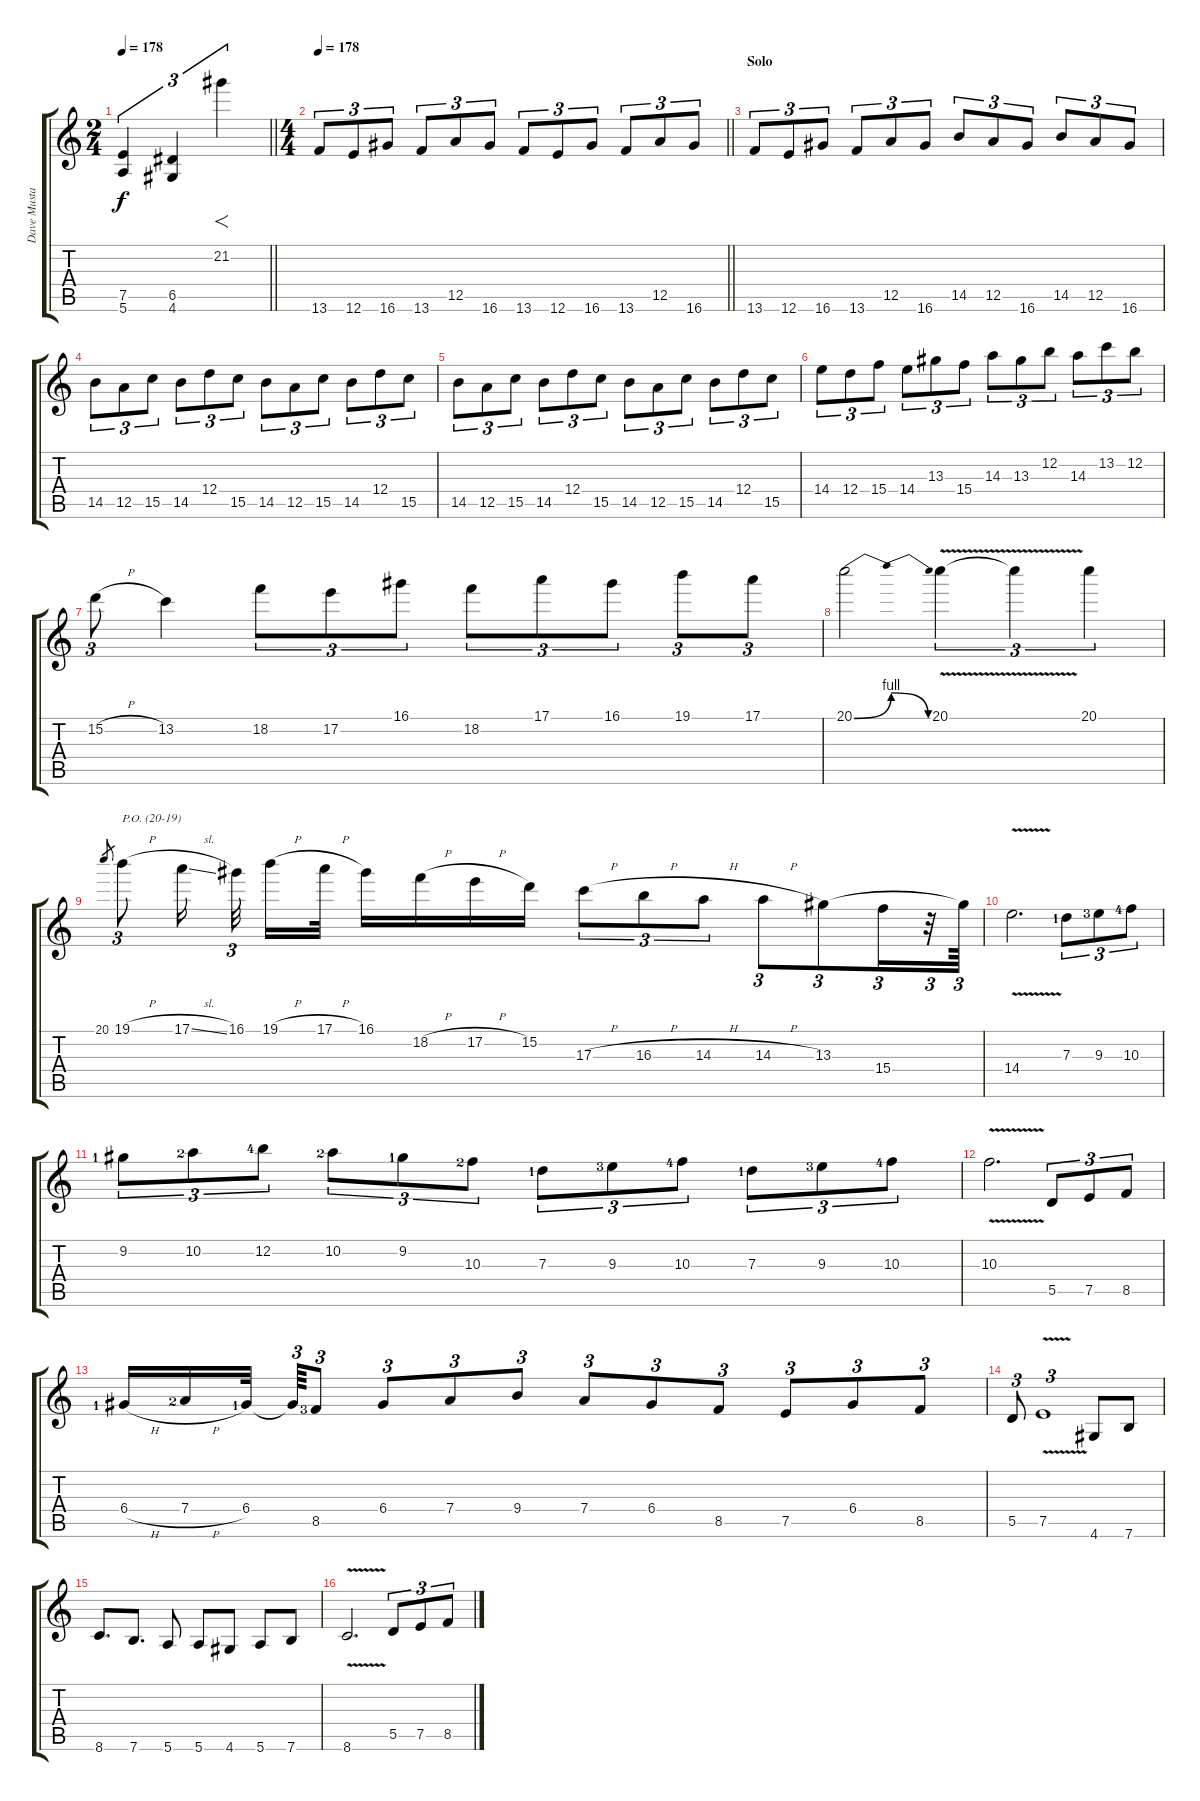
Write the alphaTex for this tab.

\track ("Dave Mustaine" "Dave Musta") {instrument distortionguitar}
\staff {score tabs}
\tuning (E4 B3 G3 D3 A2 E2) {hide}
\ts (2 4)
\tempo 178
\clef g2
\barLineRight lightlight
\ks c
(7.5 5.6).4{tu (3 2) dy f} (6.5 4.6).4{tu (3 2)} 21.2.4{f tu (3 2)} |
\ts (4 4)
\section ("" "")
\tempo 178
\barLineRight lightlight
13.6.8{tu (3 2)} 12.6.8{tu (3 2)} 16.6.8{tu (3 2)} 13.6.8{tu (3 2)} 12.5.8{tu (3 2)} 16.6.8{tu (3 2)} 13.6.8{tu (3 2)} 12.6.8{tu (3 2)} 16.6.8{tu (3 2)} 13.6.8{tu (3 2)} 12.5.8{tu (3 2)} 16.6.8{tu (3 2)} |
\section ("" "Solo ")
13.6.8{tu (3 2)} 12.6.8{tu (3 2)} 16.6.8{tu (3 2)} 13.6.8{tu (3 2)} 12.5.8{tu (3 2)} 16.6.8{tu (3 2)} 14.5.8{tu (3 2)} 12.5.8{tu (3 2)} 16.6.8{tu (3 2)} 14.5.8{tu (3 2)} 12.5.8{tu (3 2)} 16.6.8{tu (3 2)} |
14.5.8{tu (3 2)} 12.5.8{tu (3 2)} 15.5.8{tu (3 2)} 14.5.8{tu (3 2)} 12.4.8{tu (3 2)} 15.5.8{tu (3 2)} 14.5.8{tu (3 2)} 12.5.8{tu (3 2)} 15.5.8{tu (3 2)} 14.5.8{tu (3 2)} 12.4.8{tu (3 2)} 15.5.8{tu (3 2)} |
14.5.8{tu (3 2)} 12.5.8{tu (3 2)} 15.5.8{tu (3 2)} 14.5.8{tu (3 2)} 12.4.8{tu (3 2)} 15.5.8{tu (3 2)} 14.5.8{tu (3 2)} 12.5.8{tu (3 2)} 15.5.8{tu (3 2)} 14.5.8{tu (3 2)} 12.4.8{tu (3 2)} 15.5.8{tu (3 2)} |
14.4.8{tu (3 2)} 12.4.8{tu (3 2)} 15.4.8{tu (3 2)} 14.4.8{tu (3 2)} 13.3.8{tu (3 2)} 15.4.8{tu (3 2)} 14.3.8{tu (3 2)} 13.3.8{tu (3 2)} 12.2.8{tu (3 2)} 14.3.8{tu (3 2)} 13.2.8{tu (3 2)} 12.2.8{tu (3 2)} |
15.2{h}.8{tu (3 2)} 13.2.4 18.2.8{tu (3 2)} 17.2.8{tu (3 2)} 16.1.8{tu (3 2)} 18.2.8{tu (3 2)} 17.1.8{tu (3 2)} 16.1.8{tu (3 2)} 19.1.8{tu (3 2)} 17.1.8{tu (3 2)} |
20.1{be (bendrelease 0 0 30 4 49 4 60 0)}.2 20.1{v}.4{tu (3 2)} 20.1{t}.4{tu (3 2)} 20.1.4{tu (3 2)} |
20.1.8{gr} 19.1{h}.8{tu (3 2) txt "P.O. (20-19)"} 17.1{sl}.16{beam splitsecondary} 16.1.32{tu (3 2) beam splitsecondary} 19.1{h}.16 17.1{h}.32 16.1.16 18.2{h}.16 17.2{h}.16 15.2.16 17.3{h}.8{tu (3 2)} 16.3{h}.8{tu (3 2)} 14.3{h}.8{tu (3 2)} 14.3{h}.8{tu (3 2)} 13.3.8{tu (3 2)} 15.4.16{tu (3 2)} r.32{tu (3 2)} 13.3{t}.64{tu (3 2)} |
14.4{v}.2{d} 7.3{lf 2}.8{tu (3 2)} 9.3{lf 4}.8{tu (3 2)} 10.3{lf 5}.8{tu (3 2)} |
9.2{lf 2}.8{tu (3 2)} 10.2{lf 3}.8{tu (3 2)} 12.2{lf 5}.8{tu (3 2)} 10.2{lf 3}.8{tu (3 2)} 9.2{lf 2}.8{tu (3 2)} 10.3{lf 3}.8{tu (3 2)} 7.3{lf 2}.8{tu (3 2)} 9.3{lf 4}.8{tu (3 2)} 10.3{lf 5}.8{tu (3 2)} 7.3{lf 2}.8{tu (3 2)} 9.3{lf 4}.8{tu (3 2)} 10.3{lf 5}.8{tu (3 2)} |
10.3{v}.2{d} 5.5.8{tu (3 2)} 7.5.8{tu (3 2)} 8.5.8{tu (3 2)} |
6.4{h lf 2}.16 7.4{h lf 3}.16 6.4{lf 2}.32{beam splitsecondary} 6.4{t}.64{tu (3 2)} 8.5{lf 4}.8{tu (3 2)} 6.4.8{tu (3 2)} 7.4.8{tu (3 2)} 9.4.8{tu (3 2)} 7.4.8{tu (3 2)} 6.4.8{tu (3 2)} 8.5.8{tu (3 2)} 7.5.8{tu (3 2)} 6.4.8{tu (3 2)} 8.5.8{tu (3 2)} |
5.5.8{tu (3 2)} 7.5{v}.1{tu (3 2)} 4.6.8 7.6.8 |
8.6.8{d} 7.6.8{d} 5.6.8 5.6.8 4.6.8 5.6.8 7.6.8 |
8.6{v}.2{d} 5.5.8{tu (3 2)} 7.5.8{tu (3 2)} 8.5.8{tu (3 2)}
